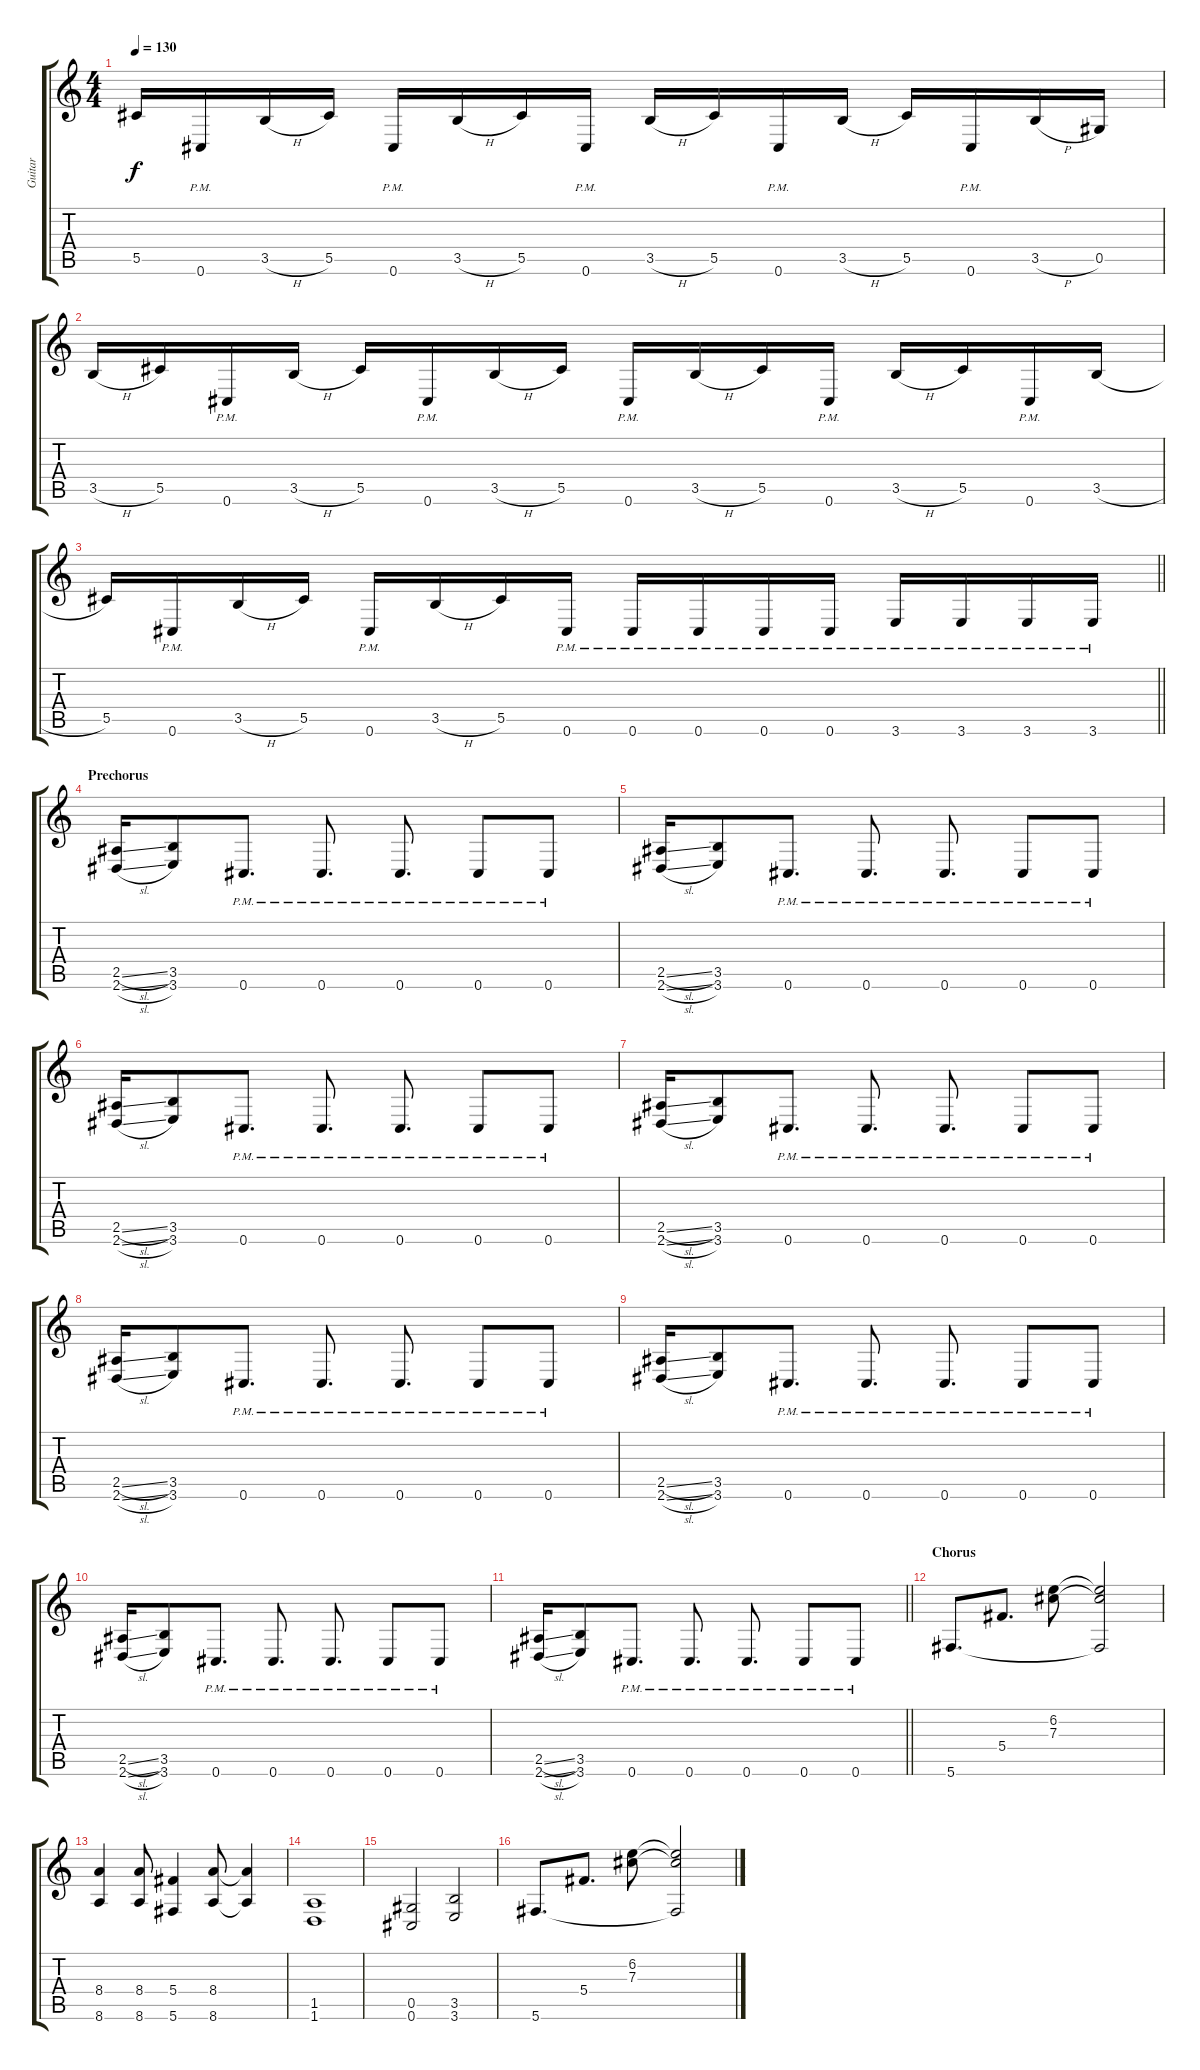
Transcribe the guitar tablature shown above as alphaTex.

\track ("Guitar" "Guitar") {instrument distortionguitar}
\staff {score tabs}
\tuning (Eb4 Bb3 Gb3 Db3 Ab2 Db2) {hide}
\ts (4 4)
\tempo 130
\clef g2
\ks c
5.5.16{dy f} 0.6{pm}.16 3.5{h}.16 5.5.16 0.6{pm}.16 3.5{h}.16 5.5.16 0.6{pm}.16 3.5{h}.16 5.5.16 0.6{pm}.16 3.5{h}.16 5.5.16 0.6{pm}.16 3.5{h}.16 0.5.16 |
3.5{h}.16 5.5.16 0.6{pm}.16 3.5{h}.16 5.5.16 0.6{pm}.16 3.5{h}.16 5.5.16 0.6{pm}.16 3.5{h}.16 5.5.16 0.6{pm}.16 3.5{h}.16 5.5.16 0.6{pm}.16 3.5{h}.16 |
\barLineRight lightlight
5.5.16 0.6{pm}.16 3.5{h}.16 5.5.16 0.6{pm}.16 3.5{h}.16 5.5.16 0.6{pm}.16 0.6{pm}.16 0.6{pm}.16 0.6{pm}.16 0.6{pm}.16 3.6{pm}.16 3.6{pm}.16 3.6{pm}.16 3.6{pm}.16 |
\section ("" "Prechorus")
(2.5{sl} 2.6{sl}).16 (3.5 3.6).8 0.6{pm}.8{d} 0.6{pm}.8{d} 0.6{pm}.8{d} 0.6{pm}.8 0.6{pm}.8 |
(2.5{sl} 2.6{sl}).16 (3.5 3.6).8 0.6{pm}.8{d} 0.6{pm}.8{d} 0.6{pm}.8{d} 0.6{pm}.8 0.6{pm}.8 |
(2.5{sl} 2.6{sl}).16 (3.5 3.6).8 0.6{pm}.8{d} 0.6{pm}.8{d} 0.6{pm}.8{d} 0.6{pm}.8 0.6{pm}.8 |
(2.5{sl} 2.6{sl}).16 (3.5 3.6).8 0.6{pm}.8{d} 0.6{pm}.8{d} 0.6{pm}.8{d} 0.6{pm}.8 0.6{pm}.8 |
(2.5{sl} 2.6{sl}).16 (3.5 3.6).8 0.6{pm}.8{d} 0.6{pm}.8{d} 0.6{pm}.8{d} 0.6{pm}.8 0.6{pm}.8 |
(2.5{sl} 2.6{sl}).16 (3.5 3.6).8 0.6{pm}.8{d} 0.6{pm}.8{d} 0.6{pm}.8{d} 0.6{pm}.8 0.6{pm}.8 |
(2.5{sl} 2.6{sl}).16 (3.5 3.6).8 0.6{pm}.8{d} 0.6{pm}.8{d} 0.6{pm}.8{d} 0.6{pm}.8 0.6{pm}.8 |
\barLineRight lightlight
(2.5{sl} 2.6{sl}).16 (3.5 3.6).8 0.6{pm}.8{d} 0.6{pm}.8{d} 0.6{pm}.8{d} 0.6{pm}.8 0.6{pm}.8 |
\section ("" "Chorus")
5.6.8{d} 5.4.8{d} (6.2 7.3).8 (6.2{t} 7.3{t} 5.6{t}).2 |
(8.4 8.6).4 (8.4 8.6).8 (5.4 5.6).4 (8.4 8.6).8 (8.4{t} 8.6{t}).4 |
(1.5 1.6).1 |
(0.5 0.6).2 (3.5 3.6).2 |
5.6.8{d} 5.4.8{d} (6.2 7.3).8 (6.2{t} 7.3{t} 5.6{t}).2
